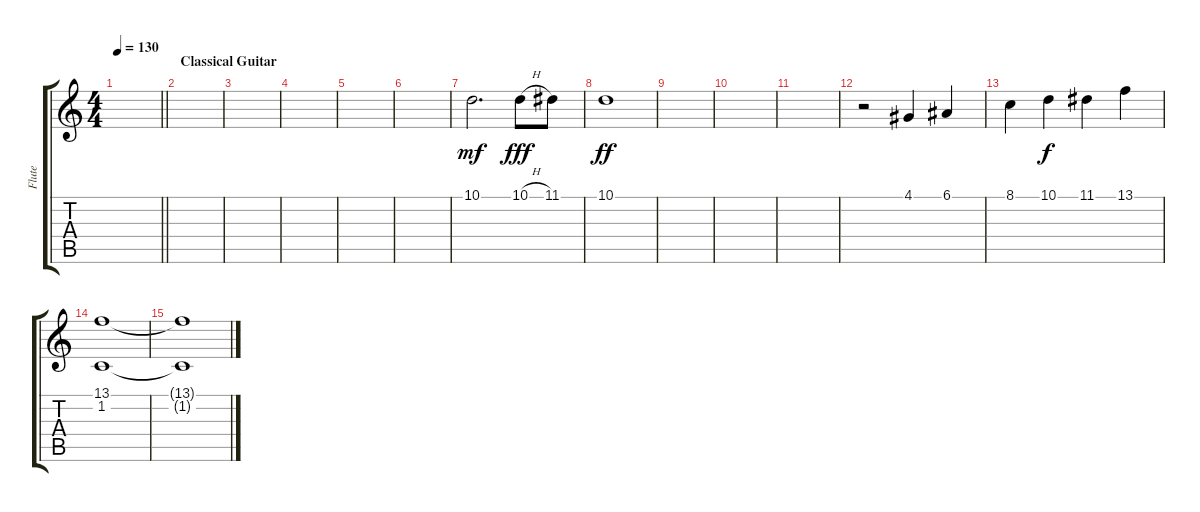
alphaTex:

\track ("Flute" "Flute") {instrument flute}
\staff {score tabs}
\tuning (E4 B3 G3 D3 A2 E2) {hide}
\ts (4 4)
\tempo 130
\clef g2
\barLineRight lightlight
\ks c
|
\section ("" "Classical Guitar")
|
|
|
|
|
10.1.2{d dy mf} 10.1{h}.8{dy fff} 11.1.8 |
10.1.1{dy ff} |
|
|
|
r.2 4.1.4 6.1.4 |
8.1.4 10.1.4{dy f} 11.1.4 13.1.4 |
(13.1 1.2).1{volume 6} |
(13.1{t} 1.2{t}).1
